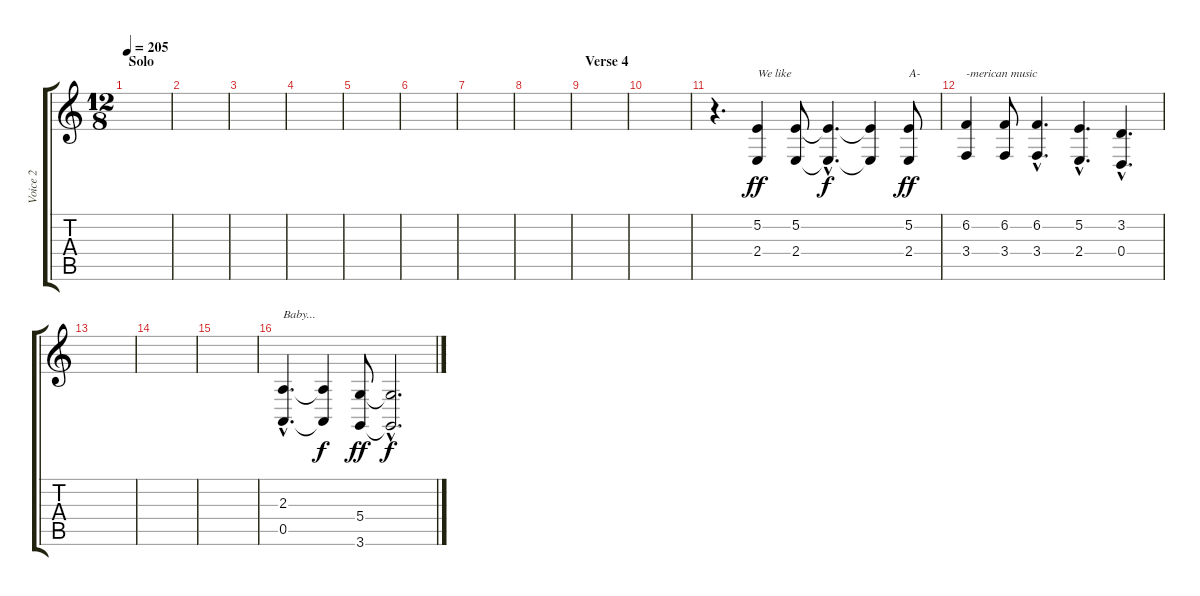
\track ("Voice 2" "Voice 2") {instrument sopranosax}
\staff {score tabs}
\tuning (E4 B3 G3 D3 A2 E2) {hide}
\ts (12 8)
\section ("" "Solo")
\tempo 205
\clef g2
\ks c
|
|
|
|
|
|
|
|
\section ("" "Verse 4")
|
|
r.4{d volume 12 balance 3} (5.2 2.4).4{txt "We like" dy ff} (5.2 2.4).8 (5.2{hac t} 2.4{hac t}).4{d dy f} (5.2{t} 2.4{t}).4 (5.2 2.4).8{txt "A-" dy ff} |
(6.2 3.4).4{txt "-merican music"} (6.2 3.4).8 (6.2{hac} 3.4{hac}).4{d} (5.2{hac} 2.4{hac}).4{d} (3.2{hac} 0.4{hac}).4{d} |
|
|
|
(2.3{hac} 0.5{hac}).4{d txt "Baby..."} (2.3{t} 0.5{t}).4{dy f} (5.4 3.6).8{dy ff} (5.4{hac t} 3.6{hac t}).2{d dy f}
